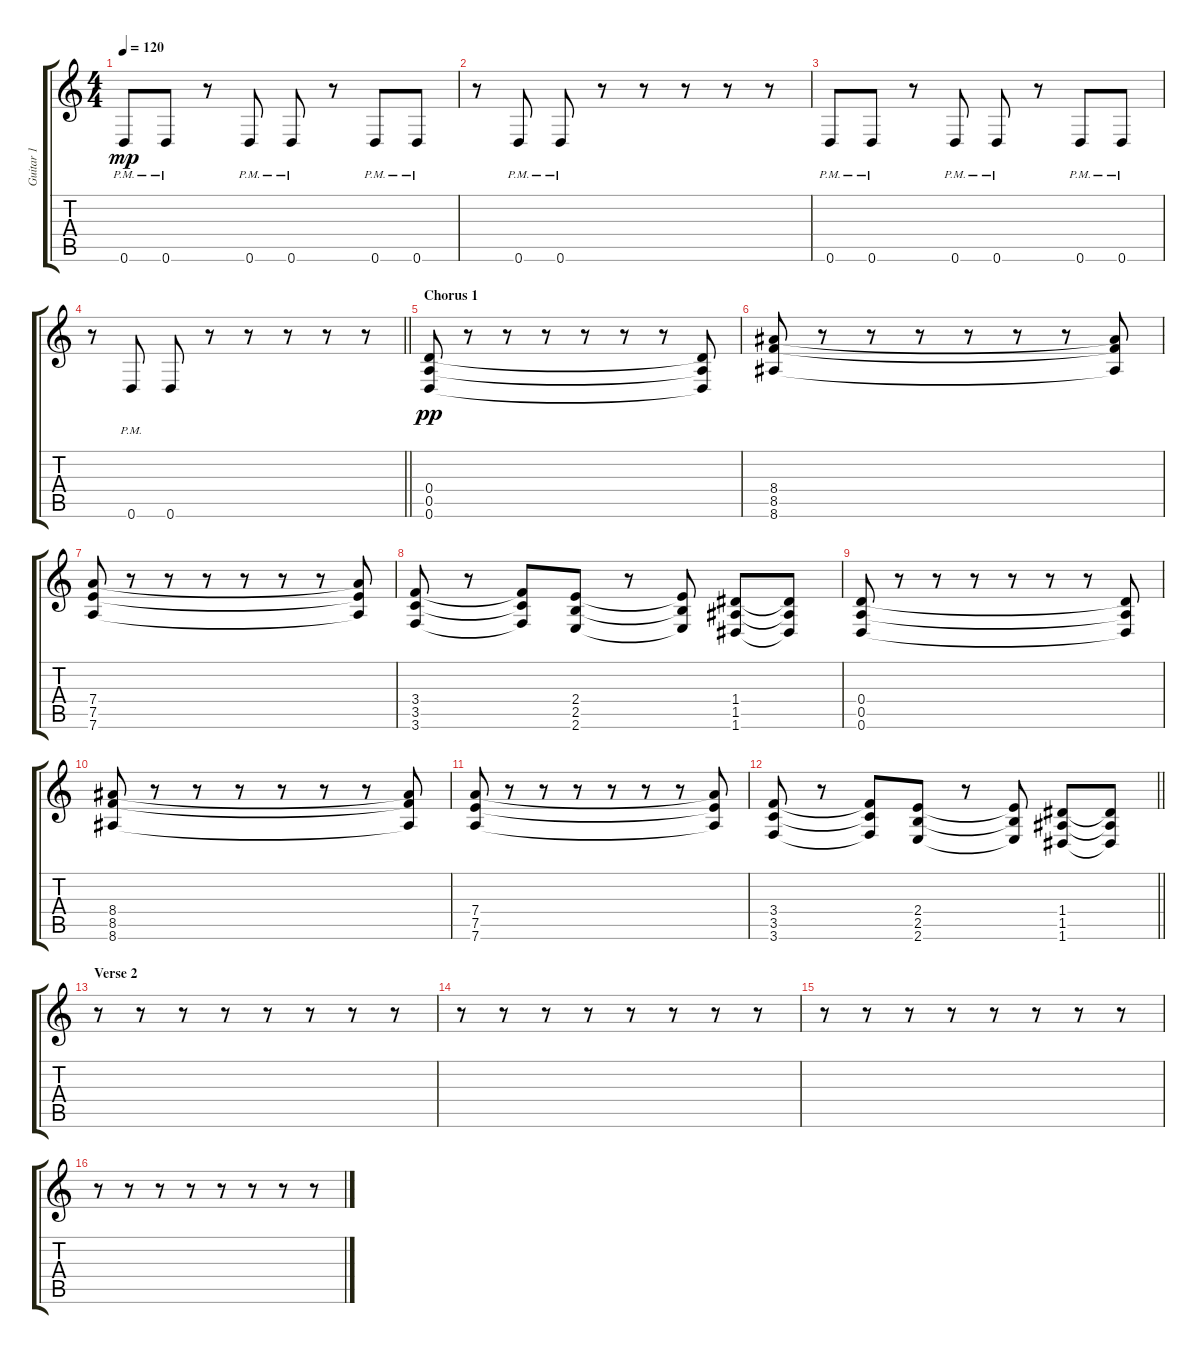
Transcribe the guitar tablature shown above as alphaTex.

\track ("Guitar 1" "Guitar 1") {instrument distortionguitar}
\staff {score tabs}
\tuning (E4 B3 G3 D3 A2 D2) {hide}
\ts (4 4)
\tempo 120
\clef g2
\ks c
0.6{pm}.8{dy mp} 0.6{pm}.8 r.8 0.6{pm}.8 0.6{pm}.8 r.8 0.6{pm}.8 0.6{pm}.8 |
r.8 0.6{pm}.8 0.6{pm}.8 r.8 r.8 r.8 r.8 r.8 |
0.6{pm}.8 0.6{pm}.8 r.8 0.6{pm}.8 0.6{pm}.8 r.8 0.6{pm}.8 0.6{pm}.8 |
\barLineRight lightlight
r.8 0.6{pm}.8 0.6.8 r.8 r.8 r.8 r.8 r.8 |
\section ("" "Chorus 1")
(0.4 0.5 0.6).8{dy pp} r.8 r.8 r.8 r.8 r.8 r.8 (0.4{t} 0.5{t} 0.6{t}).8 |
(8.4 8.5 8.6).8 r.8 r.8 r.8 r.8 r.8 r.8 (8.4{t} 8.5{t} 8.6{t}).8 |
(7.4 7.5 7.6).8 r.8 r.8 r.8 r.8 r.8 r.8 (7.4{t} 7.5{t} 7.6{t}).8 |
(3.4 3.5 3.6).8 r.8 (3.4{t} 3.5{t} 3.6{t}).8 (2.4 2.5 2.6).8 r.8 (2.4{t} 2.5{t} 2.6{t}).8 (1.4 1.5 1.6).8 (1.4{t} 1.5{t} 1.6{t}).8 |
(0.4 0.5 0.6).8 r.8 r.8 r.8 r.8 r.8 r.8 (0.4{t} 0.5{t} 0.6{t}).8 |
(8.4 8.5 8.6).8 r.8 r.8 r.8 r.8 r.8 r.8 (8.4{t} 8.5{t} 8.6{t}).8 |
(7.4 7.5 7.6).8 r.8 r.8 r.8 r.8 r.8 r.8 (7.4{t} 7.5{t} 7.6{t}).8 |
\barLineRight lightlight
(3.4 3.5 3.6).8 r.8 (3.4{t} 3.5{t} 3.6{t}).8 (2.4 2.5 2.6).8 r.8 (2.4{t} 2.5{t} 2.6{t}).8 (1.4 1.5 1.6).8 (1.4{t} 1.5{t} 1.6{t}).8 |
\section ("" "Verse 2")
r.8 r.8 r.8 r.8 r.8 r.8 r.8 r.8 |
r.8 r.8 r.8 r.8 r.8 r.8 r.8 r.8 |
r.8 r.8 r.8 r.8 r.8 r.8 r.8 r.8 |
r.8 r.8 r.8 r.8 r.8 r.8 r.8 r.8
